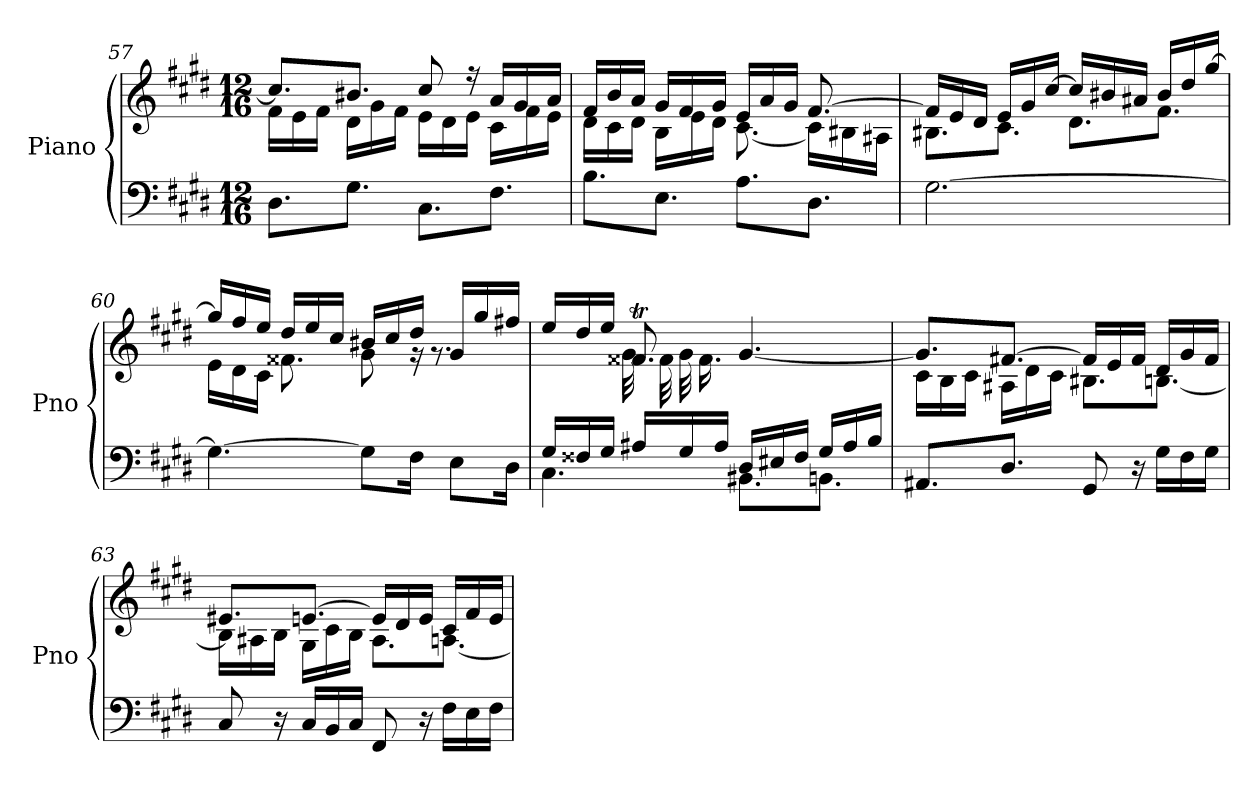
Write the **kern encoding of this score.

**kern	**kern
*part1	*part1
*staff2	*staff1
*I"Piano	*
*I'Pno	*
*clefF4	*clefG2
*k[f#c#g#d#]	*k[f#c#g#d#]
*M12/16	*M12/16
=57	=57
*	*^
8.D#\L	8.cc#/L]	16f#\LL
.	.	16e\
.	.	16f#\JJ
8.G#\J	8.b#X/J	16d#\LL
.	.	16g#\
.	.	16f#\JJ
8.C#\L	8cc#/	16e\LL
.	.	16d#\
.	16r	16e\JJ
8.F#\J	16a/LL	16c#\LL
.	16g#/	16f#\
.	16a/JJ	16e\JJ
!!LO:LB:g=z	!!
=58	=58	=58
8.B\L	16f#/LL	16d#\LL
.	16b/	16c#\
.	16a/JJ	16d#\JJ
8.E\J	16g#/LL	16B\LL
.	16f#/	16e\
.	16g#/JJ	16d#\JJ
8.A\L	16e/LL	[8.c#\
.	16a/	.
.	16g#/JJ	.
8.D#\J	[8.f#/	16c#\LL]
.	.	16B#X\
.	.	16A#X\JJ
=59	=59	=59
[2.G#\	16f#/LL]	8.B#X\L
.	16e/	.
.	16d#/JJ	.
.	16e/LL	8.c#\J
.	16g#/	.
.	[16cc#/JJ	.
.	16cc#/LL]	8.d#\L
.	16b#X/	.
.	16a#X/JJ	.
.	16b#/LL	8.f#\J
.	16dd#/	.
.	[16gg#/JJ	.
=60	=60	=60
4.G#\_	16gg#/LL]	16e\LL
.	16ff#/	16d#\
.	16ee/JJ	16c#\JJ
.	16dd#/LL	8.f##X\
.	16ee/	.
.	16cc#/JJ	.
8G#\L]	16b#X/LL	8g#\
.	16cc#/	.
16F#\Jk	16dd#/JJ	16rg
8E\L	16g#/LL	8.rg
.	16gg#/	.
16D#\Jk	16ff#X/JJ	.
!!LO:LB:g=z	!!
=61	=61	=61
*^	*	*
16G#/LL	4.C#\	16ee/LL	8.ryy
16F##X/	.	16dd#/	.
16G#/JJ	.	16ee/JJ	.
16A#X/LL	.	8.f##Xt/	32g#
.	.	.	32f##
16G#/	.	.	32g#
.	.	.	16.f##
16A#/JJ	.	.	.
16D#/LL	8.BB#X\L	[4.g#/	4.ryy
16E#X/	.	.	.
16F##/JJ	.	.	.
16G#/LL	8.BBn\J	.	.
16A#/	.	.	.
16B/JJ	.	.	.
*v	*v	*	*
=62	=62	=62
8.AA#X/L	8.g#/L]	16c#\LL
.	.	16B\
.	.	16c#\JJ
8.D#/J	[8.f#X/J	16A#X\LL
.	.	16d#\
.	.	16c#\JJ
8GG#/	16f#/LL]	8.B#X\L
.	16e/	.
16r	16f#/JJ	.
16G#\LL	16d#/LL	[8.Bn\J
16F#\	16g#/	.
16G#\JJ	16f#/JJ	.
!!LO:LB:g=z	!!
=63	=63	=63
8C#/	8.e#X/L	16B\LL]
.	.	16A#X\
16r	.	16B\JJ
16C#/LL	[8.en/J	16G#\LL
16BB/	.	16c#\
16C#/JJ	.	16B\JJ
8FF#/	16e/LL]	8.A#\L
.	16d#/	.
16r	16e/JJ	.
16F#\LL	16c#/LL	[8.An\J
16E\	16f#/	.
16F#\JJ	16e/JJ	.
*	*v	*v
=	=
*-	*-
